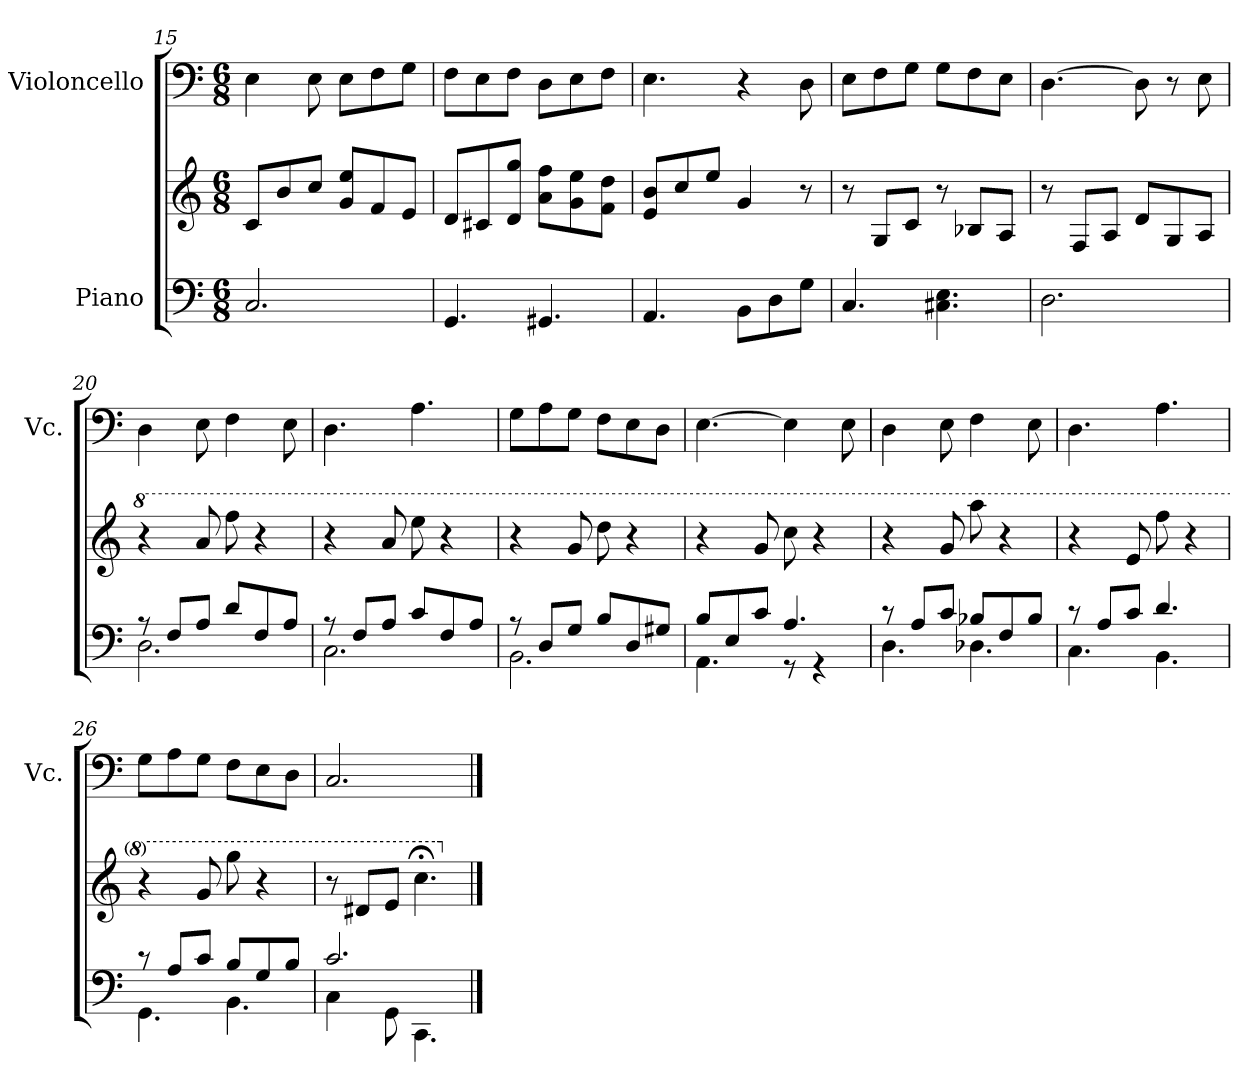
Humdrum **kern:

**kern	**kern	**kern
*part2	*part2	*part1
*staff3	*staff2	*staff1
*I"Piano	*	*I"Violoncello
*	*	*I'Vc.
*clefF4	*clefG2	*clefF4
*k[]	*k[]	*k[]
*M6/8	*M6/8	*M6/8
=15	=15	=15
2.C/	8c/L	4E\
.	8b/	.
.	8cc/J	8E\
.	8g/ 8ee/L	8E\L
.	8f/	8F\
.	8e/J	8G\J
=16	=16	=16
4.GG/	8d/L	8F\L
.	8c#X/	8E\
.	8d/ 8gg/J	8F\J
4.GG#X/	8a\ 8ff\L	8D\L
.	8g\ 8ee\	8E\
.	8f\ 8dd\J	8F\J
=17	=17	=17
4.AA/	8e/ 8b/L	4.E\
.	8cc/	.
.	8ee/J	.
8BB\L	4g/	4r
8D\	.	.
8G\J	8r	8D\
=18	=18	=18
4.C/	8r	8E\L
.	8G/L	8F\
.	8c/J	8G\J
4.C#X\ 4.E\	8r	8G\L
.	8B-X/L	8F\
.	8A/J	8E\J
=19	=19	=19
2.D\	8r	[4.D\
.	8F/L	.
.	8A/J	.
.	8d/L	8D\]
.	8G/	8r
.	8A/J	8E\
=20	=20	=20
*^	*	*
*	*	*8va	*
8r	2.D\	4r	4D\
8F/L	.	.	.
8A/J	.	8aa/	8E\
8d/L	.	8fff\	4F\
8F/	.	4r	.
8A/J	.	.	8E\
!!LO:LB:g=z
=21	=21	=21	=21
8r	2.C\	4r	4.D\
8F/L	.	.	.
8A/J	.	8aa/	.
8c/L	.	8eee\	4.A\
8F/	.	4r	.
8A/J	.	.	.
=22	=22	=22	=22
8r	2.BB\	4r	8G\L
8D/L	.	.	8A\
8G/J	.	8gg/	8G\J
8B/L	.	8ddd\	8F\L
8D/	.	4r	8E\
8G#X/J	.	.	8D\J
=23	=23	=23	=23
8B/L	4.AA\	4r	[4.E\
8E/	.	.	.
8c/J	.	8gg/	.
4.A/	8r	8ccc\	4E\]
.	4r	4r	.
.	.	.	8E\
=24	=24	=24	=24
8r	4.D\	4r	4D\
8A/L	.	.	.
8c/J	.	8gg/	8E\
8B-X/L	4.D-X\	8aaa\	4F\
8F/	.	4r	.
8B-/J	.	.	8E\
=25	=25	=25	=25
8r	4.C\	4r	4.D\
8A/L	.	.	.
8c/J	.	8ee/	.
4.d/	4.BB\	8fff\	4.A\
.	.	4r	.
=26	=26	=26	=26
8r	4.GG\	4r	8G\L
8A/L	.	.	8A\
8c/J	.	8gg/	8G\J
8B/L	4.BB\	8ggg\	8F\L
8G/	.	4r	8E\
8B/J	.	.	8D\J
=27	=27	=27	=27
2.c/	4C\	8r	2.C/
.	.	8dd#X/L	.
.	8GG\	8ee/J	.
.	4.CC\	4.ccc;<\	.
*	*	*X8va	*
*v	*v	*	*
==	==	==
*-	*-	*-
